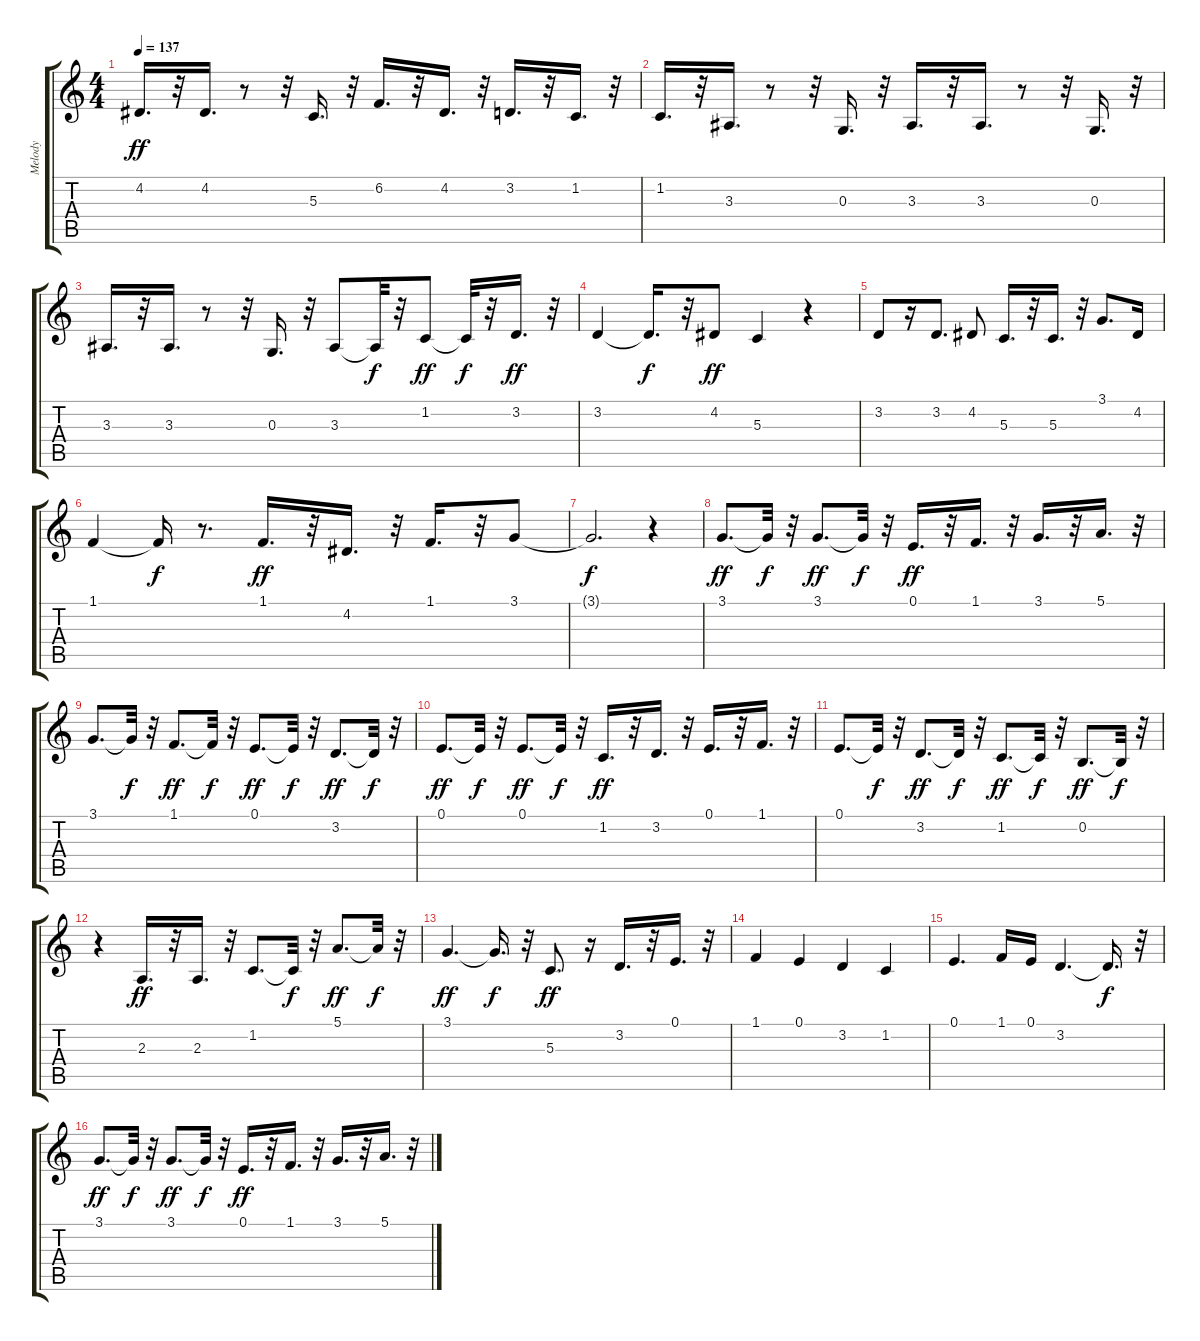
\track ("Melody" "Melody") {mute instrument altosax}
\staff {score tabs}
\tuning (E4 B3 G3 D3 A2 E2) {hide}
\ts (4 4)
\tempo 137
\clef g2
\ks c
4.2.16{d dy ff} r.32 4.2.16{d} r.8 r.32 5.3.16{d} r.32 6.2.16{d} r.32 4.2.16{d} r.32 3.2.16{d} r.32 1.2.16{d} r.32 |
1.2.16{d} r.32 3.3.16{d} r.8 r.32 0.3.16{d} r.32 3.3.16{d} r.32 3.3.16{d} r.8 r.32 0.3.16{d} r.32 |
3.3.16{d} r.32 3.3.16{d} r.8 r.32 0.3.16{d} r.32 3.3.8 3.3{t}.32{dy f} r.32 1.2.8{dy ff} 1.2{t}.32{dy f} r.32 3.2.16{d dy ff} r.32 |
3.2.4 3.2{t}.16{d dy f} r.32 4.2.8{dy ff} 5.3.4 r.4 |
3.2.8 r.16 3.2.8{d} 4.2.8 5.3.16{d} r.32 5.3.16{d} r.32 3.1.8{d} 4.2.16 |
1.1.4 1.1{t}.16{dy f} r.8{d} 1.1.16{d dy ff} r.32 4.2.16{d} r.32 1.1.16{d} r.32 3.1.8 |
3.1{t}.2{d dy f} r.4 |
3.1.8{d dy ff} 3.1{t}.32{dy f} r.32 3.1.8{d dy ff} 3.1{t}.32{dy f} r.32 0.1.16{d dy ff} r.32 1.1.16{d} r.32 3.1.16{d} r.32 5.1.16{d} r.32 |
3.1.8{d} 3.1{t}.32{dy f} r.32 1.1.8{d dy ff} 1.1{t}.32{dy f} r.32 0.1.8{d dy ff} 0.1{t}.32{dy f} r.32 3.2.8{d dy ff} 3.2{t}.32{dy f} r.32 |
0.1.8{d dy ff} 0.1{t}.32{dy f} r.32 0.1.8{d dy ff} 0.1{t}.32{dy f} r.32 1.2.16{d dy ff} r.32 3.2.16{d} r.32 0.1.16{d} r.32 1.1.16{d} r.32 |
0.1.8{d} 0.1{t}.32{dy f} r.32 3.2.8{d dy ff} 3.2{t}.32{dy f} r.32 1.2.8{d dy ff} 1.2{t}.32{dy f} r.32 0.2.8{d dy ff} 0.2{t}.32{dy f} r.32 |
r.4 2.3.16{d dy ff} r.32 2.3.16{d} r.32 1.2.8{d} 1.2{t}.32{dy f} r.32 5.1.8{d dy ff} 5.1{t}.32{dy f} r.32 |
3.1.4{d dy ff} 3.1{t}.16{d dy f} r.32 5.3.8{d dy ff} r.16 3.2.16{d} r.32 0.1.16{d} r.32 |
1.1.4 0.1.4 3.2.4 1.2.4 |
0.1.4{d} 1.1.16 0.1.16 3.2.4{d} 3.2{t}.16{d dy f} r.32 |
3.1.8{d dy ff} 3.1{t}.32{dy f} r.32 3.1.8{d dy ff} 3.1{t}.32{dy f} r.32 0.1.16{d dy ff} r.32 1.1.16{d} r.32 3.1.16{d} r.32 5.1.16{d} r.32
